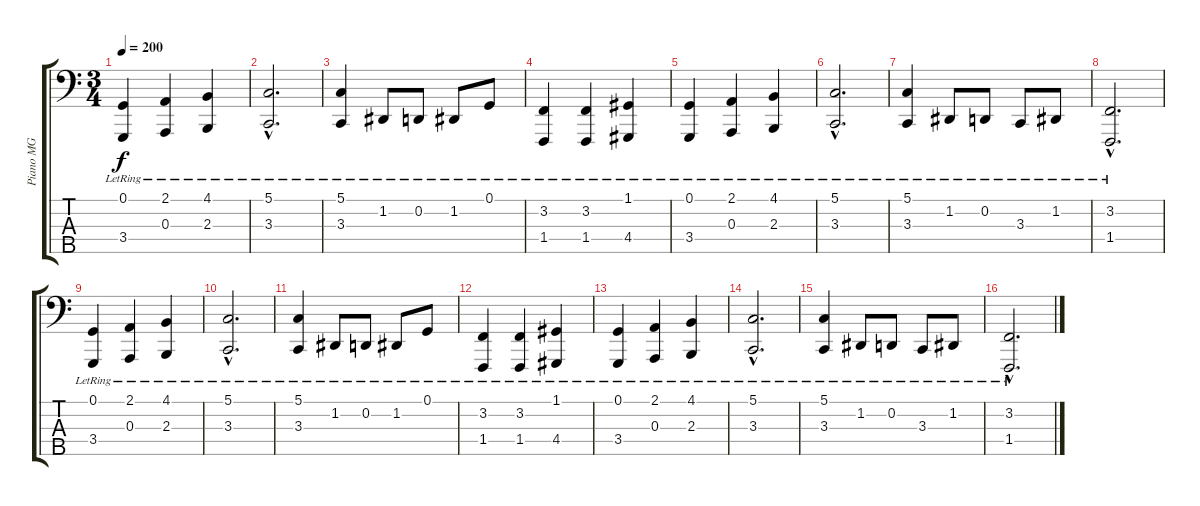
\track ("Piano MG" "Piano MG") {instrument acousticgrandpiano}
\staff {score tabs}
\tuning (G2 D2 A1 E1 B0) {hide}
\ts (3 4)
\tempo 200
\clef f4
\ks c
(0.1{lr} 3.4{lr}).4{dy f} (2.1{lr} 0.3{lr}).4 (4.1{lr} 2.3{lr}).4 |
(5.1{hac lr} 3.3{hac lr}).2{d} |
(5.1{lr} 3.3{lr}).4 1.2{lr}.8 0.2{lr}.8 1.2{lr}.8 0.1{lr}.8 |
(3.2{lr} 1.4{lr}).4 (3.2{lr} 1.4{lr}).4 (1.1{lr} 4.4{lr}).4 |
(0.1{lr} 3.4{lr}).4 (2.1{lr} 0.3{lr}).4 (4.1{lr} 2.3{lr}).4 |
(5.1{hac lr} 3.3{hac lr}).2{d} |
(5.1{lr} 3.3{lr}).4 1.2{lr}.8 0.2{lr}.8 3.3{lr}.8 1.2{lr}.8 |
(3.2{hac lr} 1.4{hac lr}).2{d} |
(0.1{lr} 3.4{lr}).4 (2.1{lr} 0.3{lr}).4 (4.1{lr} 2.3{lr}).4 |
(5.1{hac lr} 3.3{hac lr}).2{d} |
(5.1{lr} 3.3{lr}).4 1.2{lr}.8 0.2{lr}.8 1.2{lr}.8 0.1{lr}.8 |
(3.2{lr} 1.4{lr}).4 (3.2{lr} 1.4{lr}).4 (1.1{lr} 4.4{lr}).4 |
(0.1{lr} 3.4{lr}).4 (2.1{lr} 0.3{lr}).4 (4.1{lr} 2.3{lr}).4 |
(5.1{hac lr} 3.3{hac lr}).2{d} |
(5.1{lr} 3.3{lr}).4 1.2{lr}.8 0.2{lr}.8 3.3{lr}.8 1.2{lr}.8 |
(3.2{hac lr} 1.4{hac lr}).2{d}
